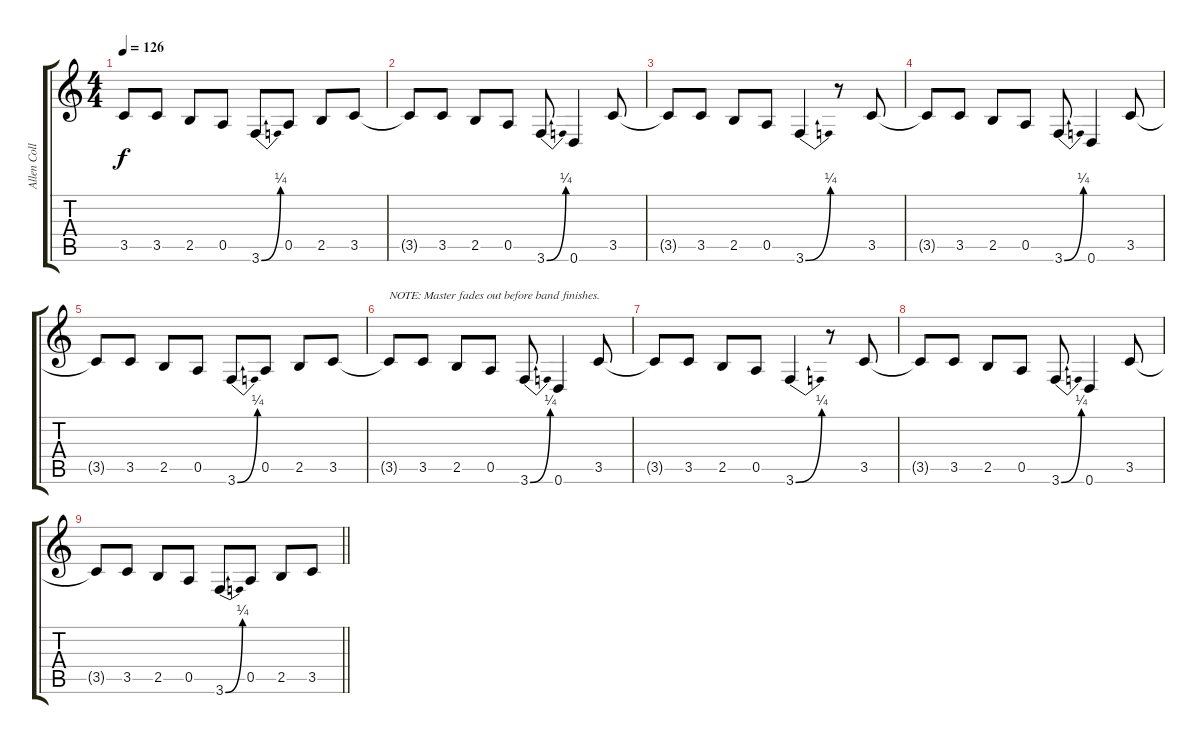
\track ("Allen Collins (Rhythm Guitar)" "Allen Coll") {instrument overdrivenguitar}
\staff {score tabs}
\tuning (E4 B3 G3 D3 A2 D2) {hide}
\ts (4 4)
\tempo 126
\clef g2
\ks c
3.5{t}.8{dy f} 3.5.8 2.5.8 0.5.8 3.6{be (bend 0 0 60 1)}.8 0.5.8 2.5.8 3.5.8 |
3.5{t}.8 3.5.8 2.5.8 0.5.8 3.6{be (bend 0 0 60 1)}.8 0.6.4 3.5.8 |
3.5{t}.8 3.5.8 2.5.8 0.5.8 3.6{be (bend 0 0 60 1)}.4 r.8 3.5.8 |
3.5{t}.8 3.5.8 2.5.8 0.5.8 3.6{be (bend 0 0 60 1)}.8 0.6.4 3.5.8 |
3.5{t}.8 3.5.8 2.5.8 0.5.8 3.6{be (bend 0 0 60 1)}.8 0.5.8 2.5.8 3.5.8 |
3.5{t}.8{txt "NOTE: Master fades out before band finishes." volume 0} 3.5.8 2.5.8 0.5.8 3.6{be (bend 0 0 60 1)}.8 0.6.4 3.5.8 |
3.5{t}.8 3.5.8 2.5.8 0.5.8 3.6{be (bend 0 0 60 1)}.4 r.8 3.5.8 |
3.5{t}.8 3.5.8 2.5.8 0.5.8 3.6{be (bend 0 0 60 1)}.8 0.6.4 3.5.8 |
\barLineRight lightlight
3.5{t}.8 3.5.8 2.5.8 0.5.8 3.6{be (bend 0 0 60 1)}.8 0.5.8 2.5.8 3.5.8
